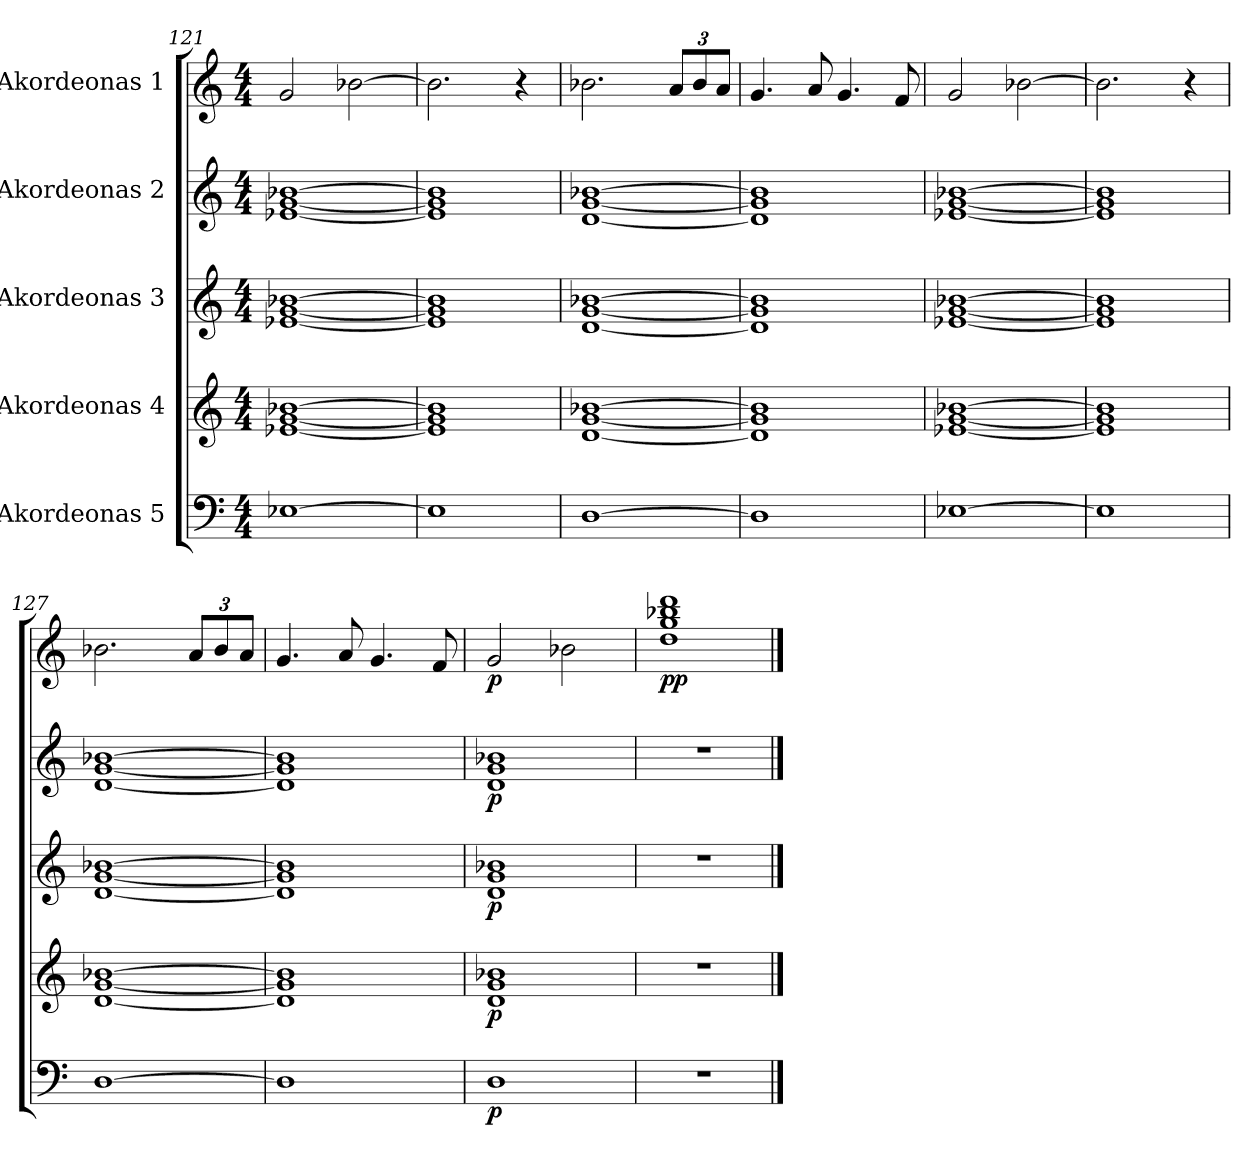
**kern	**dynam	**kern	**dynam	**kern	**dynam	**kern	**dynam	**kern	**dynam
*part5	*part5	*part4	*part4	*part3	*part3	*part2	*part2	*part1	*part1
*staff5	*staff5	*staff4	*staff4	*staff3	*staff3	*staff2	*staff2	*staff1	*staff1
*I"Akordeonas 5	*	*I"Akordeonas 4	*	*I"Akordeonas 3	*	*I"Akordeonas 2	*	*I"Akordeonas 1	*
*clefF4	*	*clefG2	*	*clefG2	*	*clefG2	*	*clefG2	*
*k[]	*	*k[]	*	*k[]	*	*k[]	*	*k[]	*
*M4/4	*	*M4/4	*	*M4/4	*	*M4/4	*	*M4/4	*
=121	=121	=121	=121	=121	=121	=121	=121	=121	=121
[1E-X	.	[1e-X [1g [1b-X	.	[1e-X [1g [1b-X	.	[1e-X [1g [1b-X	.	2g/	.
.	.	.	.	.	.	.	.	[2b-X\	.
=122	=122	=122	=122	=122	=122	=122	=122	=122	=122
1E-]	.	1e-] 1g] 1b-]	.	1e-] 1g] 1b-]	.	1e-] 1g] 1b-]	.	2.b-\]	.
.	.	.	.	.	.	.	.	4r	.
!!LO:LB:g=z
=123	=123	=123	=123	=123	=123	=123	=123	=123	=123
[1D	.	[1d [1g [1b-X	.	[1d [1g [1b-X	.	[1d [1g [1b-X	.	2.b-X\	.
*	*	*	*	*	*	*	*	*Xbrackettup	*
.	.	.	.	.	.	.	.	12a/L	.
.	.	.	.	.	.	.	.	12b-/	.
.	.	.	.	.	.	.	.	12a/J	.
=124	=124	=124	=124	=124	=124	=124	=124	=124	=124
1D]	.	1d] 1g] 1b-]	.	1d] 1g] 1b-]	.	1d] 1g] 1b-]	.	4.g/	.
.	.	.	.	.	.	.	.	8a/	.
.	.	.	.	.	.	.	.	4.g/	.
.	.	.	.	.	.	.	.	8f/	.
=125	=125	=125	=125	=125	=125	=125	=125	=125	=125
[1E-X	.	[1e-X [1g [1b-X	.	[1e-X [1g [1b-X	.	[1e-X [1g [1b-X	.	2g/	.
.	.	.	.	.	.	.	.	[2b-X\	.
=126	=126	=126	=126	=126	=126	=126	=126	=126	=126
1E-]	.	1e-] 1g] 1b-]	.	1e-] 1g] 1b-]	.	1e-] 1g] 1b-]	.	2.b-\]	.
.	.	.	.	.	.	.	.	4r	.
=127	=127	=127	=127	=127	=127	=127	=127	=127	=127
[1D	.	[1d [1g [1b-X	.	[1d [1g [1b-X	.	[1d [1g [1b-X	.	2.b-X\	.
.	.	.	.	.	.	.	.	12a/L	.
.	.	.	.	.	.	.	.	12b-/	.
.	.	.	.	.	.	.	.	12a/J	.
=128	=128	=128	=128	=128	=128	=128	=128	=128	=128
1D]	.	1d] 1g] 1b-]	.	1d] 1g] 1b-]	.	1d] 1g] 1b-]	.	4.g/	.
.	.	.	.	.	.	.	.	8a/	.
.	.	.	.	.	.	.	.	4.g/	.
.	.	.	.	.	.	.	.	8f/	.
=129	=129	=129	=129	=129	=129	=129	=129	=129	=129
!	!LO:DY:b	!	!LO:DY:b	!	!LO:DY:b	!	!LO:DY:b	!	!LO:DY:b
1D	p	1d 1g 1b-X	p	1d 1g 1b-X	p	1d 1g 1b-X	p	2g/	p
.	.	.	.	.	.	.	.	2b-X\	.
=130	=130	=130	=130	=130	=130	=130	=130	=130	=130
!	!	!	!	!	!	!	!	!	!LO:DY:b
1r	.	1r	.	1r	.	1r	.	1dd 1gg 1bb-X 1ddd	pp
==	==	==	==	==	==	==	==	==	==
*-	*-	*-	*-	*-	*-	*-	*-	*-	*-
